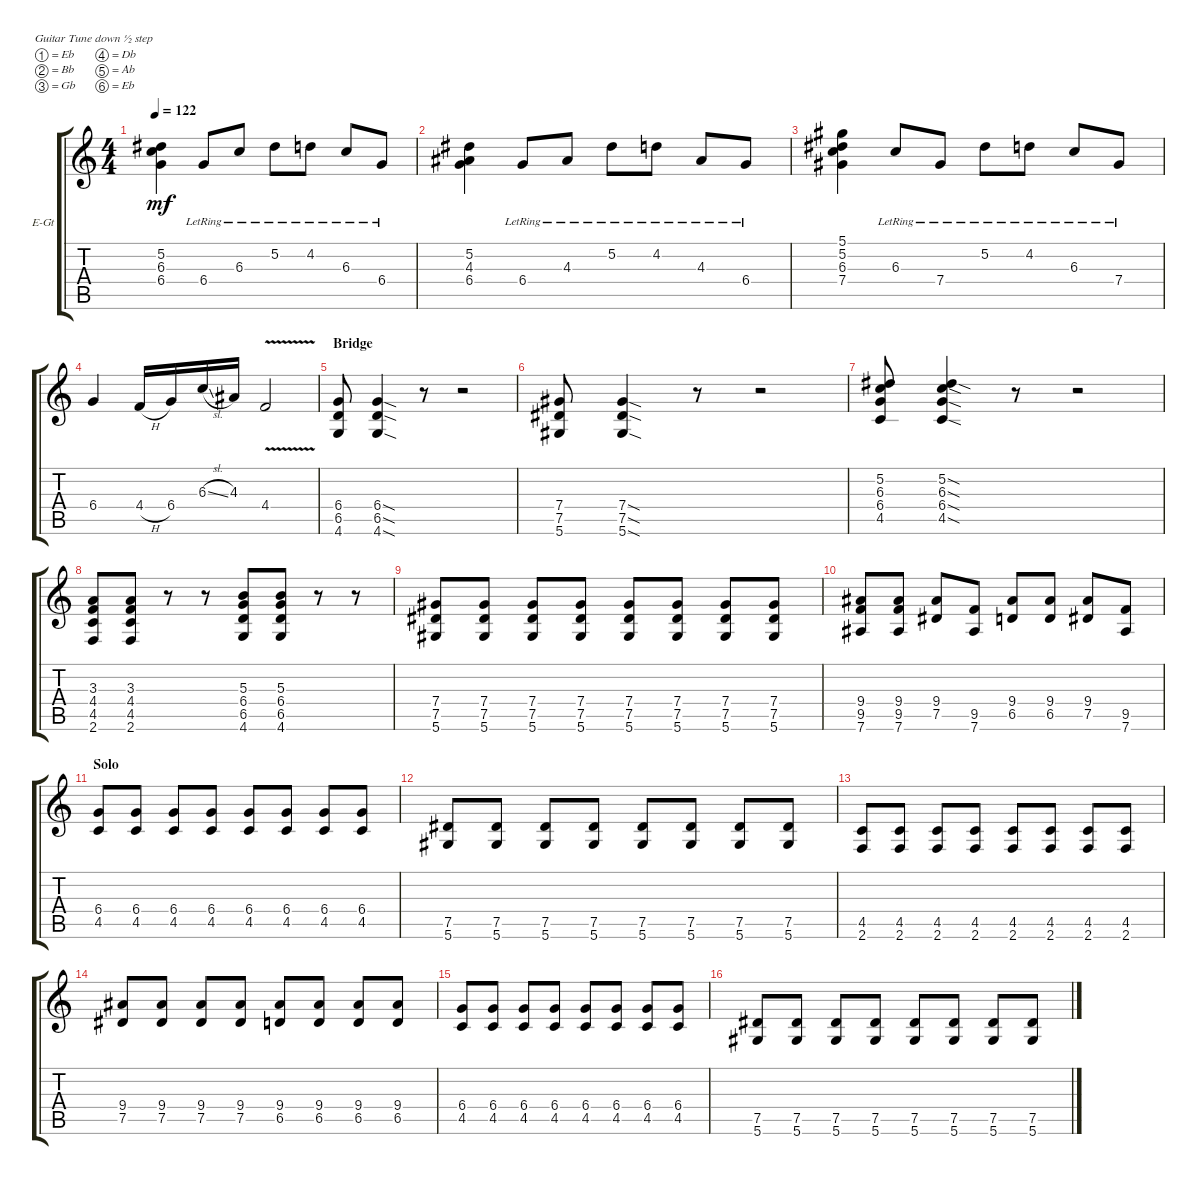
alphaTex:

\bracketExtendMode groupsimilarinstruments
\firstSystemTrackNameOrientation horizontal
\otherSystemsTrackNameOrientation horizontal
\track ("Slash Left" "E-Gt") {instrument overdrivenguitar}
\staff {score tabs}
\tuning (Eb4 Bb3 Gb3 Db3 Ab2 Eb2)
\ts (4 4)
\tempo 122
\clef g2
\ks c
(5.2 6.3 6.4).4{dy mf} 6.4{lr}.8 6.3{lr}.8 5.2{lr}.8 4.2{lr}.8 6.3{lr}.8 6.4{lr}.8 |
(5.2 4.3 6.4).4 6.4{lr}.8 4.3{lr}.8 5.2{lr}.8 4.2{lr}.8 4.3{lr}.8 6.4{lr}.8 |
(5.1 5.2 6.3 7.4).4 6.3{lr}.8 7.4{lr}.8 5.2{lr}.8 4.2{lr}.8 6.3{lr}.8 7.4{lr}.8 |
6.4.4 4.4{h}.16 6.4.16 6.3{sl}.16 4.3.16 4.4{v}.2 |
\section ("" "Bridge")
(6.4 6.5 4.6).8 (6.4{sod} 6.5{sod} 4.6{sod}).4 r.8 r.2 |
(7.4 7.5 5.6).8 (7.4{sod} 7.5{sod} 5.6{sod}).4 r.8 r.2 |
(5.2 6.3 6.4 4.5).8 (5.2{sod} 6.3{sod} 6.4{sod} 4.5{sod}).4 r.8 r.2 |
(3.3 4.4 4.5 2.6).8 (3.3 4.4 4.5 2.6).8 r.8 r.8 (5.3 6.4 6.5 4.6).8 (5.3 6.4 6.5 4.6).8 r.8 r.8 |
(7.4 7.5 5.6).8 (7.4 7.5 5.6).8 (7.4 7.5 5.6).8 (7.4 7.5 5.6).8 (7.4 7.5 5.6).8 (7.4 7.5 5.6).8 (7.4 7.5 5.6).8 (7.4 7.5 5.6).8 |
(9.4 9.5 7.6).8 (9.4 9.5 7.6).8 (9.4 7.5).8 (9.5 7.6).8 (9.4 6.5).8 (9.4 6.5).8 (9.4 7.5).8 (9.5 7.6).8 |
\section ("" "Solo")
(4.5 6.4).8 (4.5 6.4).8 (4.5 6.4).8 (4.5 6.4).8 (4.5 6.4).8 (4.5 6.4).8 (4.5 6.4).8 (4.5 6.4).8 |
(7.5 5.6).8 (7.5 5.6).8 (7.5 5.6).8 (7.5 5.6).8 (7.5 5.6).8 (7.5 5.6).8 (7.5 5.6).8 (7.5 5.6).8 |
(4.5 2.6).8 (4.5 2.6).8 (4.5 2.6).8 (4.5 2.6).8 (4.5 2.6).8 (4.5 2.6).8 (4.5 2.6).8 (4.5 2.6).8 |
(9.4 7.5).8 (9.4 7.5).8 (9.4 7.5).8 (9.4 7.5).8 (9.4 6.5).8 (9.4 6.5).8 (6.5 9.4).8 (6.5 9.4).8 |
(4.5 6.4).8 (4.5 6.4).8 (4.5 6.4).8 (4.5 6.4).8 (4.5 6.4).8 (4.5 6.4).8 (4.5 6.4).8 (4.5 6.4).8 |
(7.5 5.6).8 (7.5 5.6).8 (7.5 5.6).8 (7.5 5.6).8 (7.5 5.6).8 (7.5 5.6).8 (7.5 5.6).8 (7.5 5.6).8
